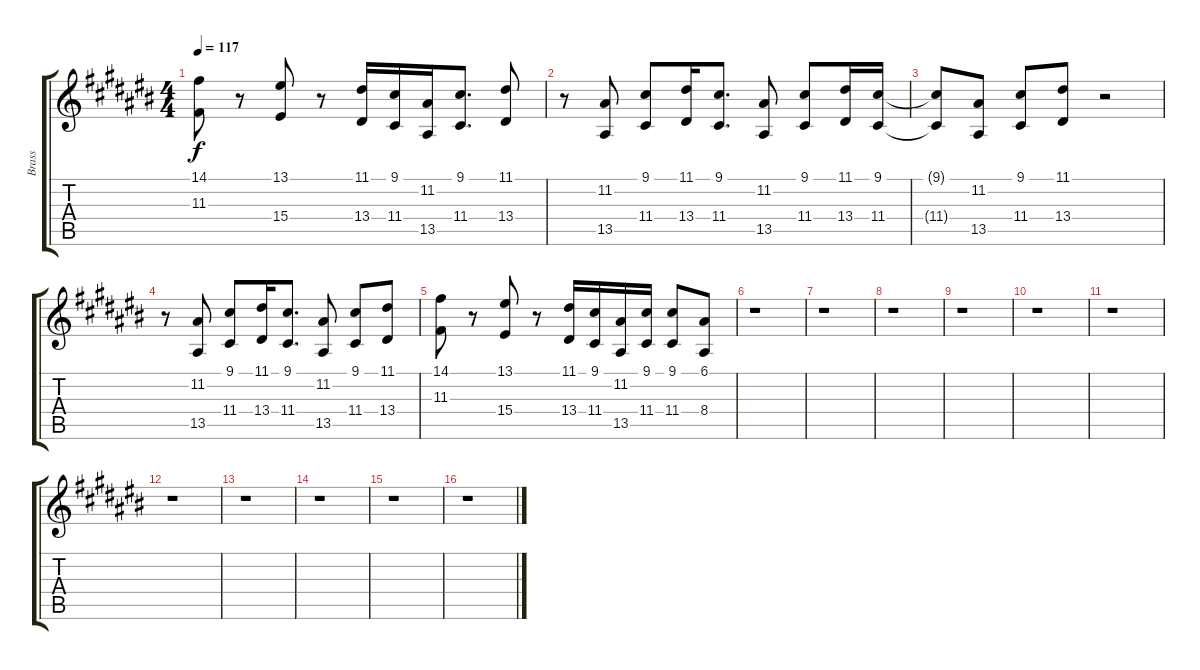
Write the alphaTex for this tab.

\track ("Brass" "Brass") {instrument brasssection}
\staff {score tabs}
\tuning (E4 B3 G3 D3 A2 E2) {hide}
\ts (4 4)
\tempo 117
\clef g2
\ks a#minor
(14.1 11.3).8{dy f} r.8 (13.1 15.4).8 r.8 (11.1 13.4).16 (9.1 11.4).16 (11.2 13.5).16 (9.1 11.4).8{d} (11.1 13.4).8 |
r.8 (11.2 13.5).8 (9.1 11.4).8 (11.1 13.4).16 (9.1 11.4).8{d} (11.2 13.5).8 (9.1 11.4).8 (11.1 13.4).16 (9.1 11.4).16 |
(9.1{t} 11.4{t}).8 (11.2 13.5).8 (9.1 11.4).8 (11.1 13.4).8 r.2 |
r.8 (11.2 13.5).8 (9.1 11.4).8 (11.1 13.4).16 (9.1 11.4).8{d} (11.2 13.5).8 (9.1 11.4).8 (11.1 13.4).8 |
(14.1 11.3).8 r.8 (13.1 15.4).8 r.8 (11.1 13.4).16 (9.1 11.4).16 (11.2 13.5).16 (9.1 11.4).16 (9.1 11.4).8 (6.1 8.4).8 |
r.1 |
r.1 |
r.1 |
r.1 |
r.1 |
r.1 |
r.1 |
r.1 |
r.1 |
r.1 |
r.1
